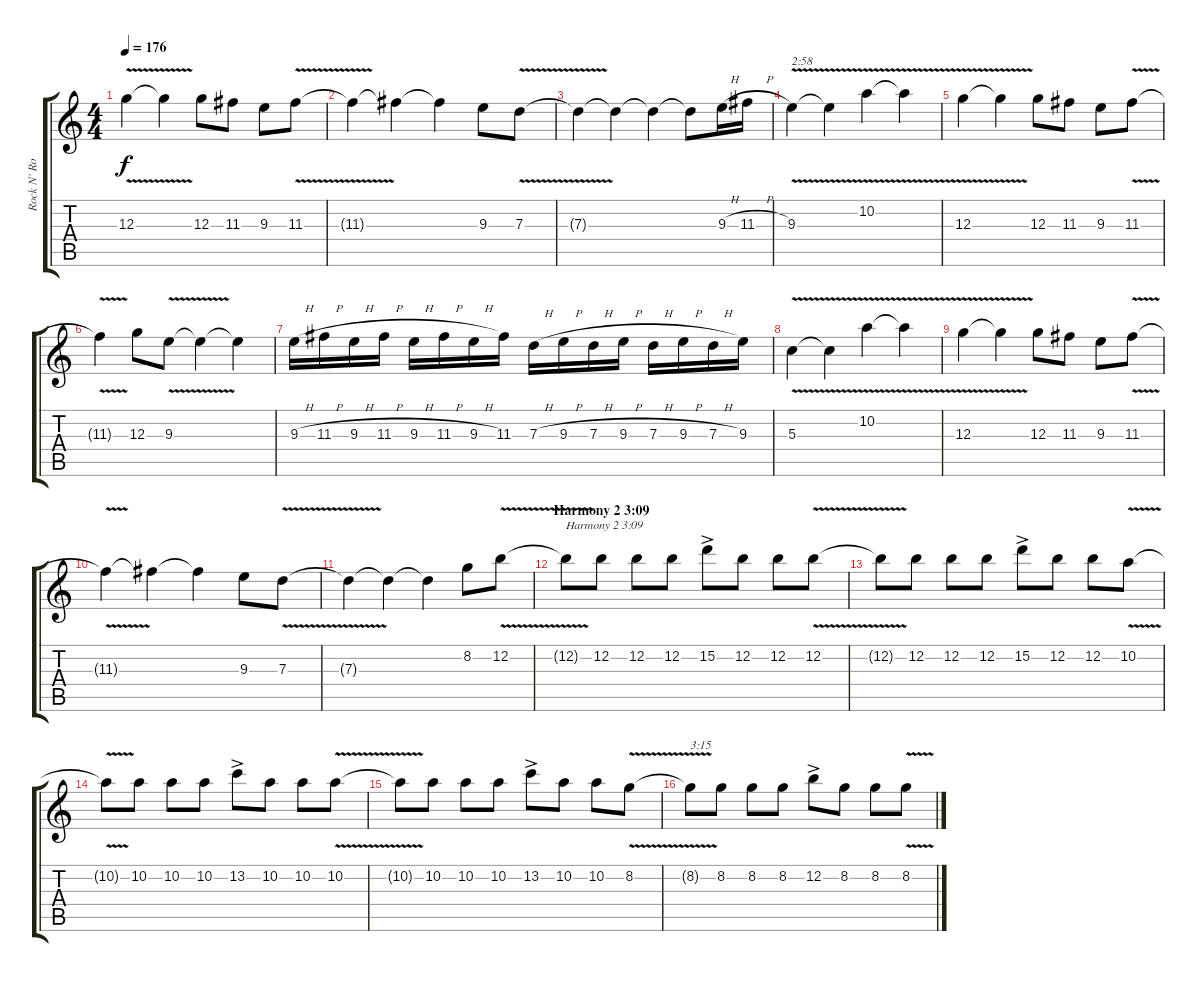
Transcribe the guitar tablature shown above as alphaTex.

\track ("Rock N' Rolf (left)" "Rock N' Ro") {instrument distortionguitar}
\staff {score tabs}
\tuning (E4 B3 G3 D3 A2 E2) {hide}
\ts (4 4)
\tempo 176
\clef g2
\ks c
12.3{v}.4{dy f} 12.3{t}.4 12.3.8 11.3.8 9.3.8 11.3{v}.8 |
11.3{t}.4 11.3{t}.4 11.3{t}.4 9.3.8 7.3{v}.8 |
7.3{t}.4 7.3{t}.4 7.3{t}.4 7.3{t}.8 9.3{h}.16 11.3{h}.16 |
9.3{v}.4{txt "2:58"} 9.3{t}.4 10.2{v}.4 10.2{t}.4 |
12.3{v}.4 12.3{t}.4 12.3.8 11.3.8 9.3.8 11.3{v}.8 |
11.3{t}.4 12.3.8 9.3{v}.8 9.3{t}.4 9.3{t}.4 |
9.3{h}.16 11.3{h}.16 9.3{h}.16 11.3{h}.16 9.3{h}.16 11.3{h}.16 9.3{h}.16 11.3.16 7.3{h}.16 9.3{h}.16 7.3{h}.16 9.3{h}.16 7.3{h}.16 9.3{h}.16 7.3{h}.16 9.3.16 |
5.3{v}.4 5.3{t}.4 10.2{v}.4 10.2{t}.4 |
12.3{v}.4 12.3{t}.4 12.3.8 11.3.8 9.3.8 11.3{v}.8 |
11.3{t}.4 11.3{t}.4 11.3{t}.4 9.3.8 7.3{v}.8 |
7.3{t}.4 7.3{t}.4 7.3{t}.4 8.2.8 12.2{v}.8 |
\section ("" "Harmony 2 3:09")
12.2{t}.8{txt "Harmony 2 3:09"} 12.2.8 12.2.8 12.2.8 15.2{ac}.8 12.2.8 12.2.8 12.2{v}.8 |
12.2{t}.8 12.2.8 12.2.8 12.2.8 15.2{ac}.8 12.2.8 12.2.8 10.2{v}.8 |
10.2{t}.8 10.2.8 10.2.8 10.2.8 13.2{ac}.8 10.2.8 10.2.8 10.2{v}.8 |
10.2{t}.8 10.2.8 10.2.8 10.2.8 13.2{ac}.8 10.2.8 10.2.8 8.2{v}.8 |
8.2{t}.8{txt "3:15"} 8.2.8 8.2.8 8.2.8 12.2{ac}.8 8.2.8 8.2.8 8.2{v}.8
